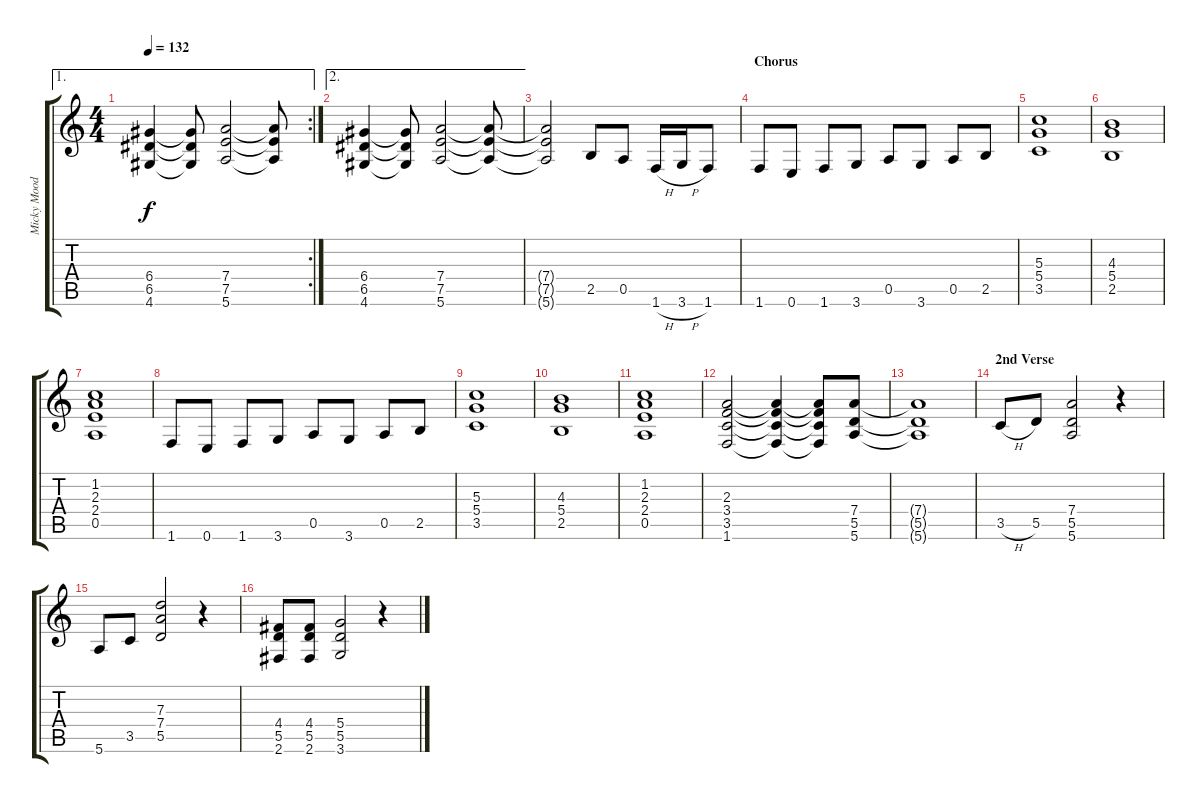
\track ("Micky Moody" "Micky Mood") {instrument overdrivenguitar}
\staff {score tabs}
\tuning (E4 B3 G3 D3 A2 E2) {hide}
\ae 1
\rc 2
\ts (4 4)
\tempo 132
\clef g2
\ks c
(6.4 6.5 4.6).4{dy f} (6.4{t} 6.5{t} 4.6{t}).8 (7.4 7.5 5.6).2 (7.4{t} 7.5{t} 5.6{t}).8 |
\ae 2
(6.4 6.5 4.6).4 (6.4{t} 6.5{t} 4.6{t}).8 (7.4 7.5 5.6).2 (7.4{t} 7.5{t} 5.6{t}).8 |
(7.4{t} 7.5{t} 5.6{t}).2 2.5.8 0.5.8 1.6{h}.16 3.6{h}.16 1.6.8 |
\section ("" "Chorus")
1.6.8 0.6.8 1.6.8 3.6.8 0.5.8 3.6.8 0.5.8 2.5.8 |
(5.3 5.4 3.5).1 |
(4.3 5.4 2.5).1 |
(1.2 2.3 2.4 0.5).1 |
1.6.8 0.6.8 1.6.8 3.6.8 0.5.8 3.6.8 0.5.8 2.5.8 |
(5.3 5.4 3.5).1 |
(4.3 5.4 2.5).1 |
(1.2 2.3 2.4 0.5).1 |
(2.3 3.4 3.5 1.6).2 (2.3{t} 3.4{t} 3.5{t} 1.6{t}).4 (2.3{t} 3.4{t} 3.5{t} 1.6{t}).8 (7.4 5.5 5.6).8 |
(7.4{t} 5.5{t} 5.6{t}).1 |
\section ("" "2nd Verse")
3.5{h}.8 5.5.8 (7.4 5.5 5.6).2 r.4 |
5.6.8 3.5.8 (7.3 7.4 5.5).2 r.4 |
(4.4 5.5 2.6).8 (4.4 5.5 2.6).8 (5.4 5.5 3.6).2 r.4
